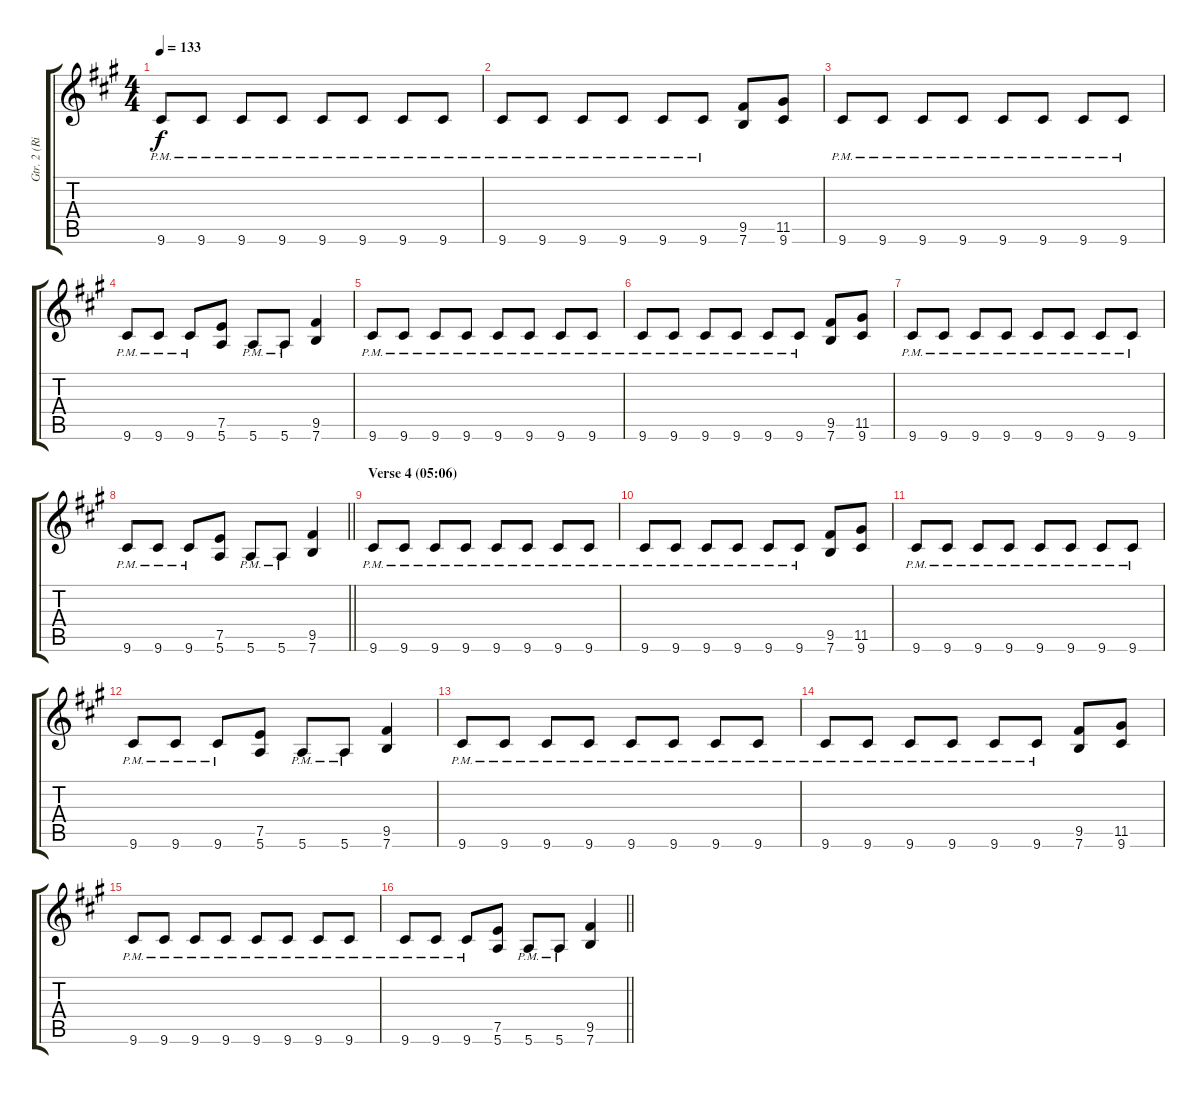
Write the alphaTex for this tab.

\track ("Gtr. 2 (Right)" "Gtr. 2 (Ri") {instrument distortionguitar}
\staff {score tabs}
\tuning (E4 B3 G3 D3 A2 E2) {hide}
\ts (4 4)
\tempo 133
\clef g2
\ks a
9.6{pm}.8{dy f} 9.6{pm}.8 9.6{pm}.8 9.6{pm}.8 9.6{pm}.8 9.6{pm}.8 9.6{pm}.8 9.6{pm}.8 |
9.6{pm}.8 9.6{pm}.8 9.6{pm}.8 9.6{pm}.8 9.6{pm}.8 9.6{pm}.8 (9.5 7.6).8 (11.5 9.6).8 |
9.6{pm}.8 9.6{pm}.8 9.6{pm}.8 9.6{pm}.8 9.6{pm}.8 9.6{pm}.8 9.6{pm}.8 9.6{pm}.8 |
9.6{pm}.8 9.6{pm}.8 9.6{pm}.8 (7.5 5.6).8 5.6{pm}.8 5.6{pm}.8 (9.5 7.6).4 |
9.6{pm}.8 9.6{pm}.8 9.6{pm}.8 9.6{pm}.8 9.6{pm}.8 9.6{pm}.8 9.6{pm}.8 9.6{pm}.8 |
9.6{pm}.8 9.6{pm}.8 9.6{pm}.8 9.6{pm}.8 9.6{pm}.8 9.6{pm}.8 (9.5 7.6).8 (11.5 9.6).8 |
9.6{pm}.8 9.6{pm}.8 9.6{pm}.8 9.6{pm}.8 9.6{pm}.8 9.6{pm}.8 9.6{pm}.8 9.6{pm}.8 |
\barLineRight lightlight
9.6{pm}.8 9.6{pm}.8 9.6{pm}.8 (7.5 5.6).8 5.6{pm}.8 5.6{pm}.8 (9.5 7.6).4 |
\section ("" "Verse 4 (05:06)")
9.6{pm}.8 9.6{pm}.8 9.6{pm}.8 9.6{pm}.8 9.6{pm}.8 9.6{pm}.8 9.6{pm}.8 9.6{pm}.8 |
9.6{pm}.8 9.6{pm}.8 9.6{pm}.8 9.6{pm}.8 9.6{pm}.8 9.6{pm}.8 (9.5 7.6).8 (11.5 9.6).8 |
9.6{pm}.8 9.6{pm}.8 9.6{pm}.8 9.6{pm}.8 9.6{pm}.8 9.6{pm}.8 9.6{pm}.8 9.6{pm}.8 |
9.6{pm}.8 9.6{pm}.8 9.6{pm}.8 (7.5 5.6).8 5.6{pm}.8 5.6{pm}.8 (9.5 7.6).4 |
9.6{pm}.8 9.6{pm}.8 9.6{pm}.8 9.6{pm}.8 9.6{pm}.8 9.6{pm}.8 9.6{pm}.8 9.6{pm}.8 |
9.6{pm}.8 9.6{pm}.8 9.6{pm}.8 9.6{pm}.8 9.6{pm}.8 9.6{pm}.8 (9.5 7.6).8 (11.5 9.6).8 |
9.6{pm}.8 9.6{pm}.8 9.6{pm}.8 9.6{pm}.8 9.6{pm}.8 9.6{pm}.8 9.6{pm}.8 9.6{pm}.8 |
\barLineRight lightlight
9.6{pm}.8 9.6{pm}.8 9.6{pm}.8 (7.5 5.6).8 5.6{pm}.8 5.6{pm}.8 (9.5 7.6).4
